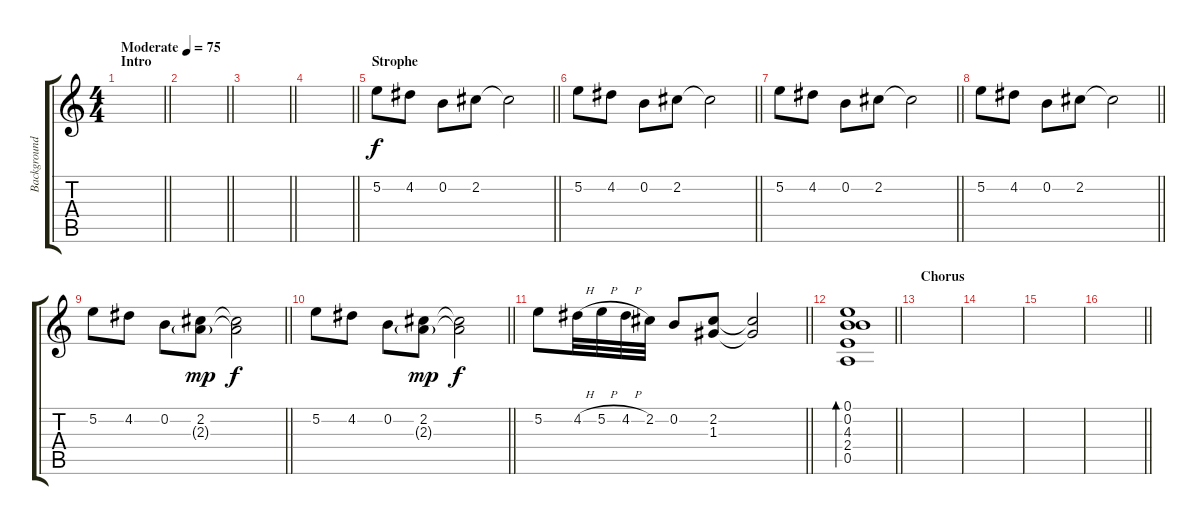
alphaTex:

\track ("Background Guitar" "Background") {instrument acousticguitarsteel}
\staff {score tabs}
\tuning (E4 B3 G3 D3 A2 E2) {hide}
\ts (4 4)
\section ("" "Intro")
\tempo (75 "Moderate")
\clef g2
\barLineRight lightlight
\ks c
|
\barLineRight lightlight
|
\barLineRight lightlight
|
\barLineRight lightlight
|
\section ("" "Strophe")
\barLineRight lightlight
5.2.8 4.2.8 0.2.8 2.2.8 2.2{t}.2 |
\barLineRight lightlight
5.2.8 4.2.8 0.2.8 2.2.8 2.2{t}.2 |
\barLineRight lightlight
5.2.8 4.2.8 0.2.8 2.2.8 2.2{t}.2 |
\barLineRight lightlight
5.2.8 4.2.8 0.2.8 2.2.8 2.2{t}.2 |
\barLineRight lightlight
5.2.8 4.2.8 0.2.8 (2.2 2.3{g}).8{dy mp} (2.2{t} 2.3{t}).2{dy f} |
\barLineRight lightlight
5.2.8 4.2.8 0.2.8 (2.2 2.3{g}).8{dy mp} (2.2{t} 2.3{t}).2{dy f} |
\barLineRight lightlight
5.2.8 4.2{h}.32 5.2{h}.32 4.2{h}.32 2.2.32 0.2.8 (2.2 1.3).8 (2.2{t} 1.3{t}).2 |
\barLineRight lightlight
(0.1 0.2 4.3 2.4 0.5).1{bd 60} |
\section ("" "Chorus")
|
|
|
\barLineRight lightlight
